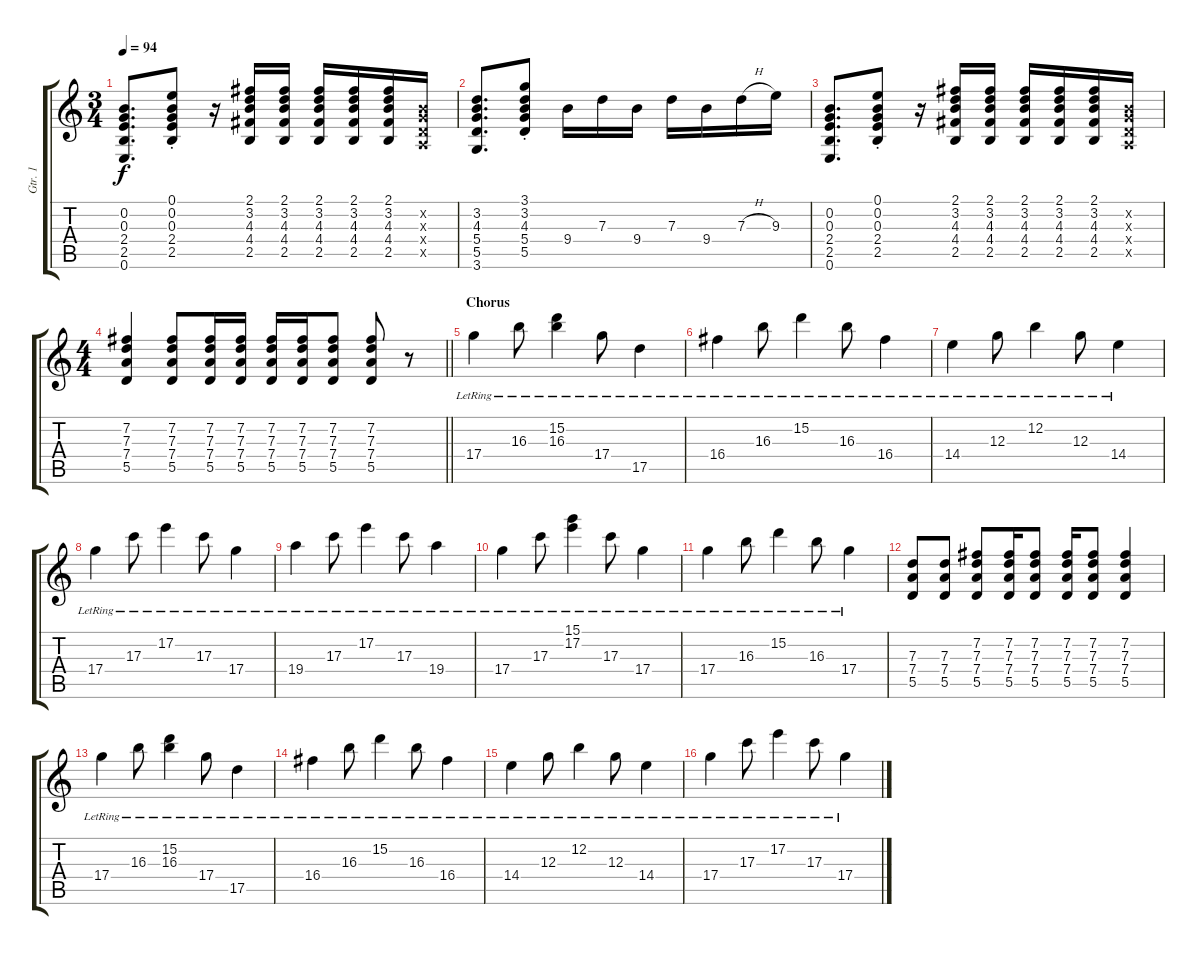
\track ("Gtr. 1" "Gtr. 1") {instrument electricguitarclean}
\staff {score tabs}
\tuning (E4 B3 G3 D3 A2 E2) {hide}
\ts (3 4)
\tempo 94
\clef g2
\ks c
(0.2 0.3 2.4 2.5 0.6).8{d dy f} (0.1{st} 0.2{st} 0.3{st} 2.4{st} 2.5{st}).8 r.16 (2.1 3.2 4.3 4.4 2.5).16 (2.1 3.2 4.3 4.4 2.5).16 (2.1 3.2 4.3 4.4 2.5).16 (2.1 3.2 4.3 4.4 2.5).16 (2.1 3.2 4.3 4.4 2.5).16 (0.2{x} 0.3{x} 0.4{x} 0.5{x}).16 |
(3.2 4.3 5.4 5.5 3.6).8{d} (3.1{st} 3.2{st} 4.3{st} 5.4{st} 5.5{st}).8 9.4.16 7.3.16 9.4.16 7.3.16 9.4.16 7.3{h}.16 9.3.16 |
(0.2 0.3 2.4 2.5 0.6).8{d} (0.1{st} 0.2{st} 0.3{st} 2.4{st} 2.5{st}).8 r.16 (2.1 3.2 4.3 4.4 2.5).16 (2.1 3.2 4.3 4.4 2.5).16 (2.1 3.2 4.3 4.4 2.5).16 (2.1 3.2 4.3 4.4 2.5).16 (2.1 3.2 4.3 4.4 2.5).16 (0.2{x} 0.3{x} 0.4{x} 0.5{x}).16 |
\ts (4 4)
\barLineRight lightlight
(7.2 7.3 7.4 5.5).4 (7.2 7.3 7.4 5.5).8 (7.2 7.3 7.4 5.5).16 (7.2 7.3 7.4 5.5).16 (7.2 7.3 7.4 5.5).16 (7.2 7.3 7.4 5.5).16 (7.2 7.3 7.4 5.5).8 (7.2 7.3 7.4 5.5).8 r.8 |
\section ("" "Chorus")
17.4{lr}.4 16.3{lr}.8 (15.2{lr} 16.3{lr}).4 17.4{lr}.8 17.5{lr}.4 |
16.4{lr}.4 16.3{lr}.8 15.2{lr}.4 16.3{lr}.8 16.4{lr}.4 |
14.4{lr}.4 12.3{lr}.8 12.2{lr}.4 12.3{lr}.8 14.4{lr}.4 |
17.4{lr}.4 17.3{lr}.8 17.2{lr}.4 17.3{lr}.8 17.4{lr}.4 |
19.4{lr}.4 17.3{lr}.8 17.2{lr}.4 17.3{lr}.8 19.4{lr}.4 |
17.4{lr}.4 17.3{lr}.8 (15.1{lr} 17.2{lr}).4 17.3{lr}.8 17.4{lr}.4 |
17.4{lr}.4 16.3{lr}.8 15.2{lr}.4 16.3{lr}.8 17.4{lr}.4 |
(7.3 7.4 5.5).8 (7.3 7.4 5.5).8 (7.2 7.3 7.4 5.5).8 (7.2 7.3 7.4 5.5).16 (7.2 7.3 7.4 5.5).8 (7.2 7.3 7.4 5.5).16 (7.2 7.3 7.4 5.5).8 (7.2 7.3 7.4 5.5).4 |
17.4{lr}.4 16.3{lr}.8 (15.2{lr} 16.3{lr}).4 17.4{lr}.8 17.5{lr}.4 |
16.4{lr}.4 16.3{lr}.8 15.2{lr}.4 16.3{lr}.8 16.4{lr}.4 |
14.4{lr}.4 12.3{lr}.8 12.2{lr}.4 12.3{lr}.8 14.4{lr}.4 |
17.4{lr}.4 17.3{lr}.8 17.2{lr}.4 17.3{lr}.8 17.4{lr}.4
